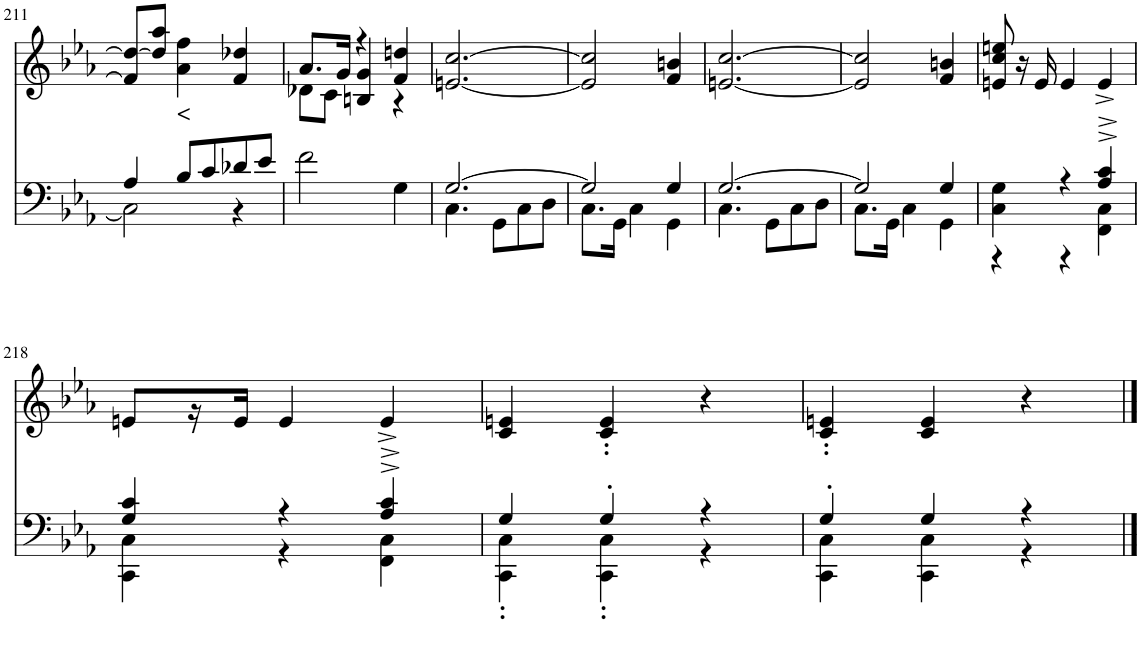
**kern	**kern	**text
*part2	*part1	*part1
*staff2	*staff1	*staff1
*I"Piano	*I"Piano	*
*I'Pno	*I'Pno	*
!!LO:PB:g=z
*clefF4	*clefG2	*
*k[b-e-a-]	*k[b-e-a-]	*
*M3/4	*M3/4	*
=211	=211	=211
*^	*	*
4A-/	2C\]	8f/] 8dd-/_L	.
.	.	8dd-/] 8aa-/J	.
!	!	!	!LO:LY:b
8B-/L	.	4a-\ 4ff\	<
8c/	.	.	.
8d-X/	4r	4f/ 4dd-X/	.
8e-/J	.	.	.
*v	*v	*	*
=212	=212	=212
*	*^	*
2f\	8.a-/L	8d-X\L	.
.	.	8c\J	.
.	16g/Jk	.	.
.	4r	4Bn/ 4g/	.
4G\	4f/ 4ddn/	4r	.
*	*v	*v	*
=213	=213	=213
*^	*	*
[2.G/	4.C\	[2.en/ [2.cc/	.
.	8GG\L	.	.
.	8C\	.	.
.	8D\J	.	.
=214	=214	=214	=214
2G/]	8.C\L	2e/] 2cc/]	.
.	16GG\Jk	.	.
.	4C\	.	.
4G/	4GG\	4f/ 4bn/	.
=215	=215	=215	=215
[2.G/	4.C\	[2.en/ [2.cc/	.
.	8GG\L	.	.
.	8C\	.	.
.	8D\J	.	.
=216	=216	=216	=216
2G/]	8.C\L	2e/] 2cc/]	.
.	16GG\Jk	.	.
.	4C\	.	.
4G/	4GG\	4f/ 4bn/	.
=217	=217	=217	=217
4C\ 4G\	4r	8en/ 8cc/ 8een/	.
.	.	16r	.
.	.	16e/	.
4r	4r	4e/	.
4A-/^ 4c/^	4FF\ 4C\	4e^/	.
!!LO:LB:g=z
=218	=218	=218	=218
4G/ 4c/	4CC\ 4C\	8en/L	.
.	.	16r	.
.	.	16e/JJ	.
4r	4r	4e/	.
4A-/^ 4c/^	4FF\ 4C\	4e^/	.
=219	=219	=219	=219
4G/	4CC\' 4C\'	4c/ 4en/	.
4G'/	4CC\' 4C\'	4c/' 4e/'	.
4r	4r	4r	.
=220	=220	=220	=220
4G'/	4CC\ 4C\	4c/' 4en/'	.
4G/	4CC\ 4C\	4c/ 4e/	.
4r	4r	4r	.
*v	*v	*	*
==	==	==
*-	*-	*-
